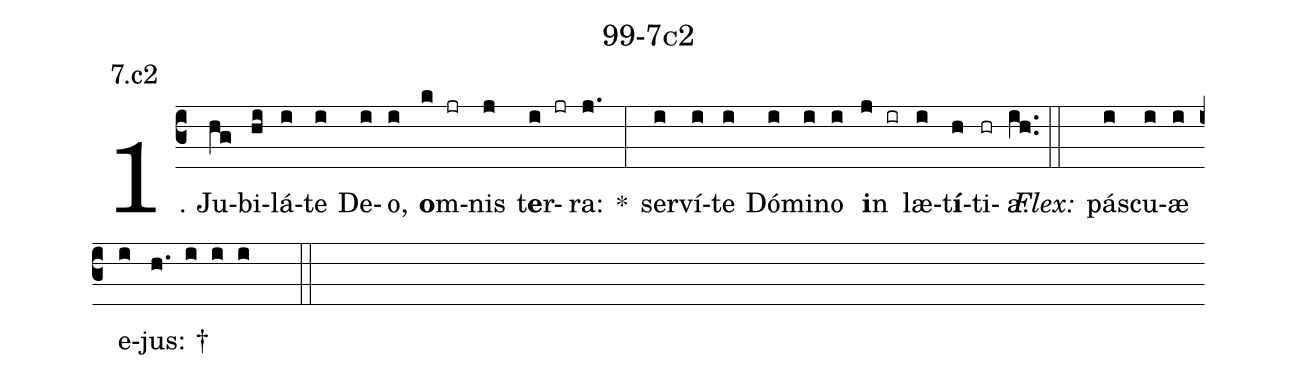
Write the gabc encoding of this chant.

name: 99-7c2;
annotation: 7.c2;
%%
(c3)1. Ju(hg)bi(hi)lá(i)te(i) De(i)o,(i) <b>o</b>m(k jr)nis(j) t<b>e</b>r(i jr)ra:(j.) *(:) ser(i)ví(i)te(i) Dó(i)mi(i)no(i) <b>i</b>n(j ir) læ(i)t<b>í</b>(h)ti(hr)a.(ih..) (::)
<i>Flex:</i>()  pás(i)cu(i)æ(i) e(i)jus: †(h. i i i  ::)
